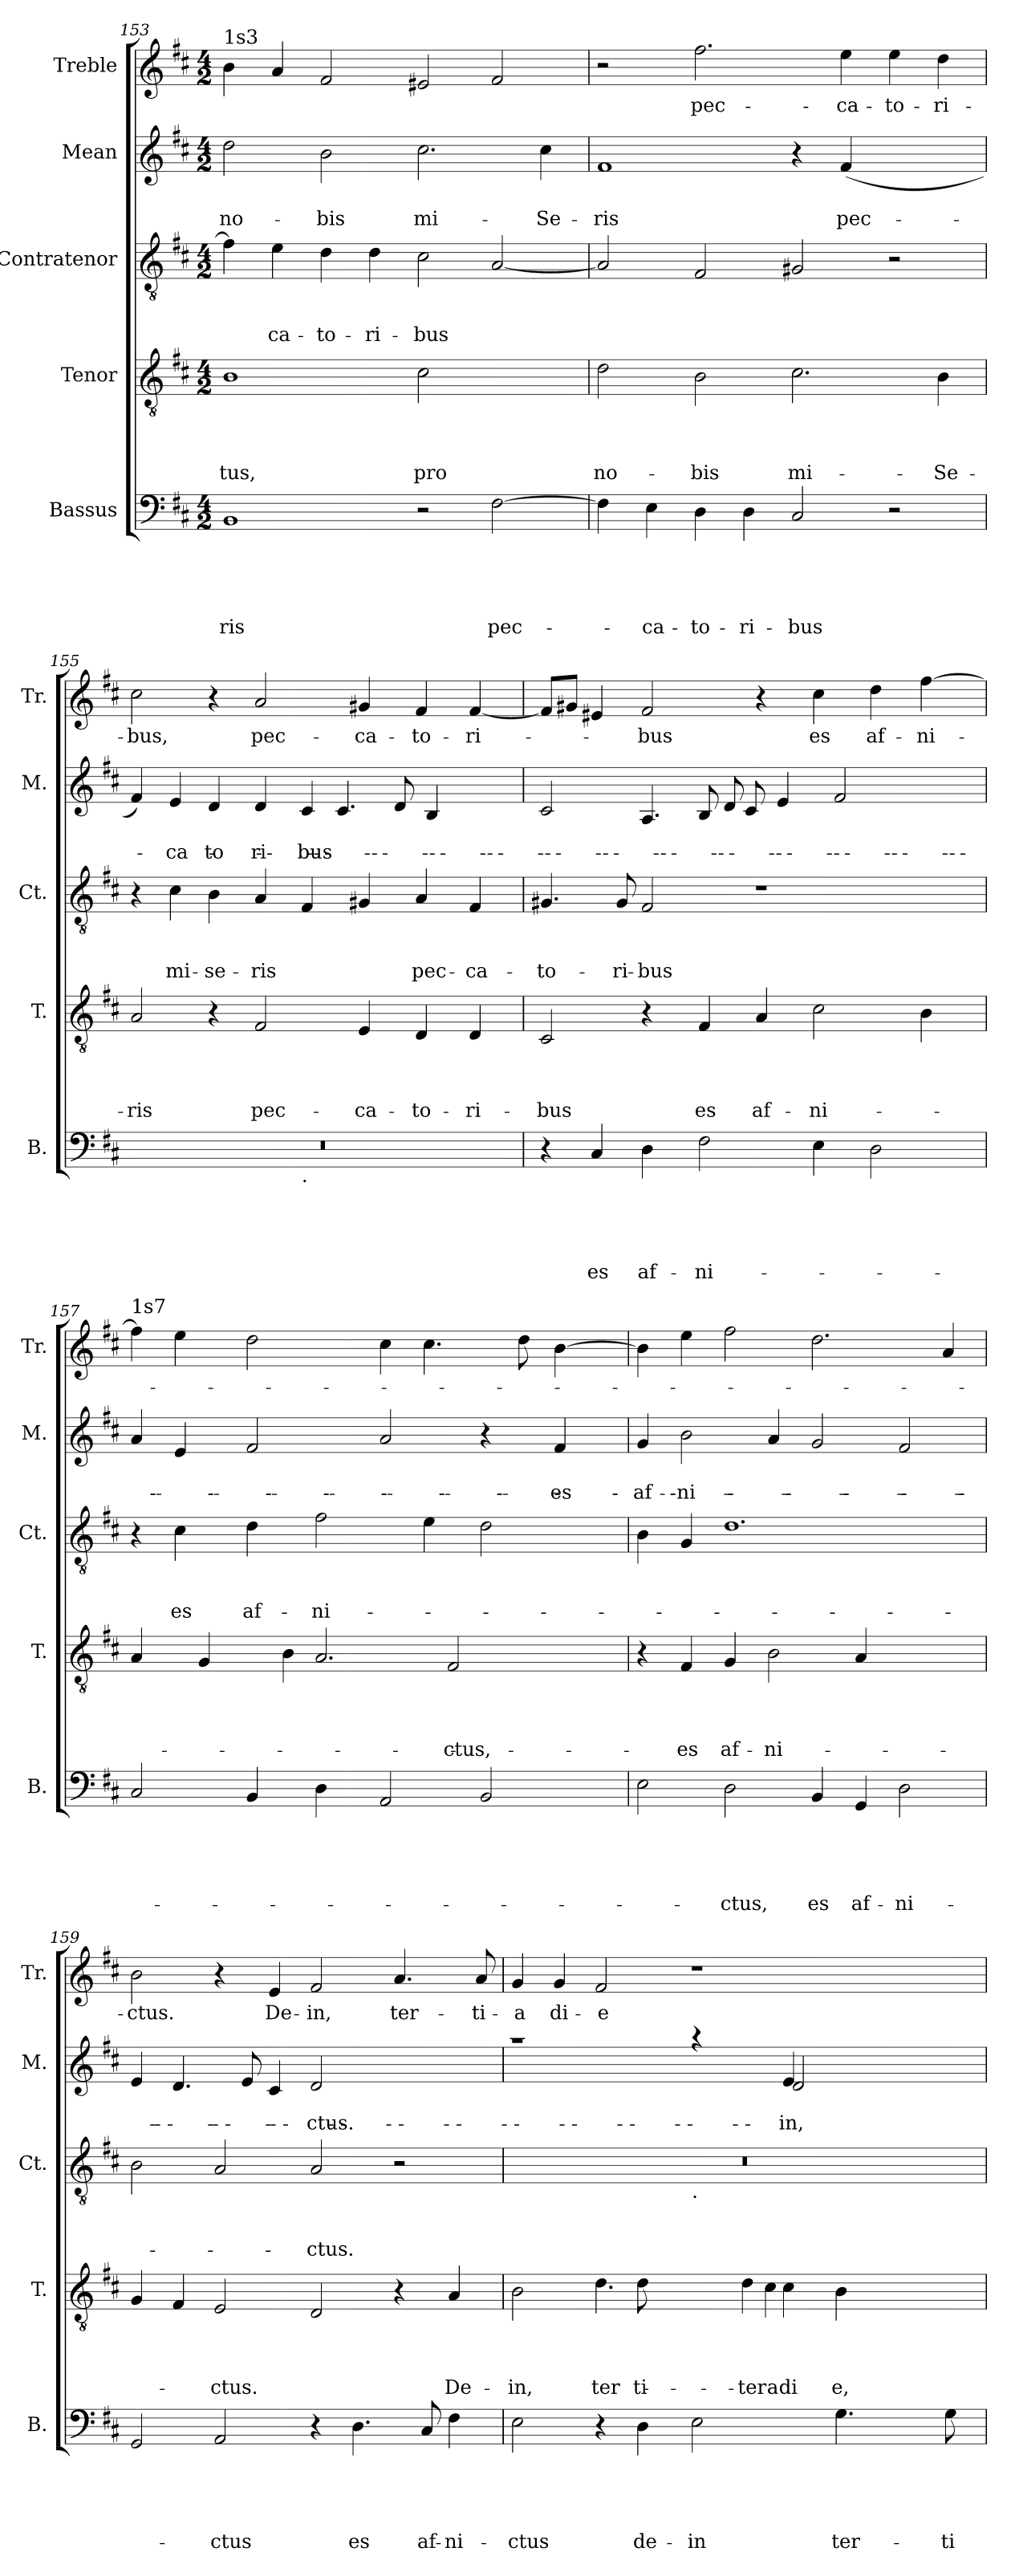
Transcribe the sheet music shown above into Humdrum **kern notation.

**kern	**text	**text	**text	**text	**text	**kern	**text	**text	**text	**text	**kern	**text	**text	**text	**kern	**text	**text	**kern	**text
*part5	*part5	*part5	*part5	*part5	*part5	*part4	*part4	*part4	*part4	*part4	*part3	*part3	*part3	*part3	*part2	*part2	*part2	*part1	*part1
*staff5	*staff5	*staff5	*staff5	*staff5	*staff5	*staff4	*staff4	*staff4	*staff4	*staff4	*staff3	*staff3	*staff3	*staff3	*staff2	*staff2	*staff2	*staff1	*staff1
*I"Bassus	*	*	*	*	*	*I"Tenor	*	*	*	*	*I"Contratenor	*	*	*	*I"Mean	*	*	*I"Treble	*
*I'B.	*	*	*	*	*	*I'T.	*	*	*	*	*I'Ct.	*	*	*	*I'M.	*	*	*I'Tr.	*
!!LO:LB:g=z
*clefF4	*	*	*	*	*	*clefGv2	*	*	*	*	*clefGv2	*	*	*	*clefG2	*	*	*clefG2	*
*k[f#c#]	*	*	*	*	*	*k[f#c#]	*	*	*	*	*k[f#c#]	*	*	*	*k[f#c#]	*	*	*k[f#c#]	*
*D:	*	*	*	*	*	*D:	*	*	*	*	*D:	*	*	*	*D:	*	*	*D:	*
*M4/2	*	*	*	*	*	*M4/2	*	*	*	*	*M4/2	*	*	*	*M4/2	*	*	*M4/2	*
=153	=153	=153	=153	=153	=153	=153	=153	=153	=153	=153	=153	=153	=153	=153	=153	=153	=153	=153	=153
!	!	!	!	!	!	!	!	!	!	!	!	!	!	!	!	!	!	!LO:TX:a:t=1s3	!
!	!	!	!	!	!LO:LY:b	!	!	!	!	!LO:LY:b	!	!	!	!	!	!	!LO:LY:b	!	!
1BB	.	.	.	.	-ris	1B	.	.	.	-tus,	4f#\]	.	.	.	2dd\	.	no-	4b\	.
!	!	!	!	!	!	!	!	!	!	!	!	!	!	!LO:LY:b	!	!	!	!	!
.	.	.	.	.	.	.	.	.	.	.	4e\	.	.	-ca-	.	.	.	4a/	.
!	!	!	!	!	!	!	!	!	!	!	!	!	!	!LO:LY:b	!	!	!LO:LY:b	!	!
.	.	.	.	.	.	.	.	.	.	.	4d\	.	.	-to-	2b\	.	-bis	2f#/	.
!	!	!	!	!	!	!	!	!	!	!	!	!	!	!LO:LY:b	!	!	!	!	!
.	.	.	.	.	.	.	.	.	.	.	4d\	.	.	-ri-	.	.	.	.	.
!	!	!	!	!	!	!	!	!	!	!LO:LY:b	!	!	!	!LO:LY:b	!	!	!LO:LY:b	!	!
2r	.	.	.	.	.	2c#\	.	.	.	pro	2c#\	.	.	-bus	2.cc#\	.	mi-	2e#X/	.
!	!	!	!	!	!LO:LY:b	!	!	!	!	!	!	!	!	!	!	!	!	!	!
[>2F#\	.	.	.	.	pec-	2ryy	.	.	.	.	[<2A/	.	.	.	.	.	.	2f#/	.
!	!	!	!	!	!	!	!	!	!	!	!	!	!	!	!	!	!LO:LY:b	!	!
.	.	.	.	.	.	.	.	.	.	.	.	.	.	.	4cc#\	.	-Se-	.	.
=154	=154	=154	=154	=154	=154	=154	=154	=154	=154	=154	=154	=154	=154	=154	=154	=154	=154	=154	=154
!	!	!	!	!	!	!	!	!	!	!LO:LY:b	!	!	!	!	!	!	!LO:LY:b	!	!
4F#\]	.	.	.	.	.	2d\	.	.	.	no-	2A/]	.	.	.	1f#	.	-ris	2r	.
!	!	!	!	!	!LO:LY:b	!	!	!	!	!	!	!	!	!	!	!	!	!	!
4E\	.	.	.	.	-ca-	.	.	.	.	.	.	.	.	.	.	.	.	.	.
!	!	!	!	!	!LO:LY:b	!	!	!	!	!LO:LY:b	!	!	!	!	!	!	!	!	!LO:LY:b
4D\	.	.	.	.	-to-	2B\	.	.	.	-bis	2F#/	.	.	.	.	.	.	2.ff#\	pec-
!	!	!	!	!	!LO:LY:b	!	!	!	!	!	!	!	!	!	!	!	!	!	!
4D\	.	.	.	.	-ri-	.	.	.	.	.	.	.	.	.	.	.	.	.	.
!	!	!	!	!	!LO:LY:b	!	!	!	!	!LO:LY:b	!	!	!	!	!	!	!	!	!
2C#/	.	.	.	.	-bus	2.c#\	.	.	.	mi-	2G#X/	.	.	.	4r	.	.	.	.
!	!	!	!	!	!	!	!	!	!	!	!	!	!	!	!	!	!LO:LY:b	!	!LO:LY:b
.	.	.	.	.	.	.	.	.	.	.	.	.	.	.	(<4f#/	.	pec-	4ee\	-ca-
!	!	!	!	!	!	!	!	!	!	!	!	!	!	!	!	!	!	!	!LO:LY:b
2r	.	.	.	.	.	.	.	.	.	.	2r	.	.	.	2ryy	.	.	4ee\	-to-
!	!	!	!	!	!	!	!	!	!	!LO:LY:b	!	!	!	!	!	!	!	!	!LO:LY:b
.	.	.	.	.	.	4B\	.	.	.	-Se-	.	.	.	.	.	.	.	4dd\	-ri-
=155	=155	=155	=155	=155	=155	=155	=155	=155	=155	=155	=155	=155	=155	=155	=155	=155	=155	=155	=155
!	!	!	!	!	!	!	!	!	!	!LO:LY:b	!	!	!	!	!	!	!	!	!LO:LY:b
*^	*	*	*	*	*	*	*	*	*	*	*	*	*	*	*^	*	*	*	*
*	*	*	*	*	*	*	*	*	*	*	*	*	*	*	*	*	*^	*	*	*	*
*	*	*	*	*	*	*	*	*	*	*	*	*	*	*	*	*	*	*^	*	*	*	*
0r	1ryy	.	.	.	.	.	2A/	.	.	.	-ris	4r	.	.	.	4f#/)	2ryy	2.ryy	1ryy	.	.	2cc#\	-bus,
!	!	!	!	!	!	!	!	!	!	!	!	!	!	!	!LO:LY:b	!	!	!	!	!	!LO:LY:b	!	!
.	.	.	.	.	.	.	.	.	.	.	.	4c#\	.	.	mi-	4e/	.	.	.	.	-ca-	.	.
!	!	!	!	!	!	!	!	!	!	!	!	!	!	!	!LO:LY:b	!	!	!	!	!	!LO:LY:b	!	!
.	.	.	.	.	.	.	4r	.	.	.	.	4B\	.	.	-se-	8..ryy	4d/	.	.	.	-to-	4r	.
.	.	.	.	.	.	.	.	.	.	.	.	.	.	.	.	1ryy	.	.	.	.	.	.	.
!	!	!	!	!	!	!	!	!	!	!	!LO:LY:b	!	!	!	!LO:LY:b	!	!	!	!	!	!LO:LY:b	!	!LO:LY:b
.	.	.	.	.	.	.	2F#/	.	.	.	pec-	4A/	.	.	-ris	.	8..ryy	4d/	.	.	-ri-	2a/	pec-
.	.	.	.	.	.	.	.	.	.	.	.	.	.	.	.	.	1ryy	.	.	.	.	.	.
!	!LO:TX:b:t=.	!	!	!	!	!	!	!	!	!	!	!	!	!	!	!	!	!	!	!	!	!	!
!	!	!	!	!	!	!	!	!	!	!	!	!	!	!	!	!	!	!	!	!	!LO:LY:b	!	!
.	1ryy	.	.	.	.	.	.	.	.	.	.	4F#/	.	.	.	.	.	8ryy	4c#/	.	-bus	.	.
.	.	.	.	.	.	.	.	.	.	.	.	.	.	.	.	.	.	32ryy	.	.	.	.	.
.	.	.	.	.	.	.	.	.	.	.	.	.	.	.	.	.	.	4.c#/	.	.	.	.	.
!	!	!	!	!	!	!	!	!	!	!	!LO:LY:b	!	!	!	!	!	!	!	!	!	!	!	!LO:LY:b
.	.	.	.	.	.	.	4E/	.	.	.	-ca-	4G#X/	.	.	.	.	.	.	8ryy	.	.	4g#X/	-ca-
.	.	.	.	.	.	.	.	.	.	.	.	.	.	.	.	.	.	.	32ryy	.	.	.	.
.	.	.	.	.	.	.	.	.	.	.	.	.	.	.	.	.	.	.	8d/	.	.	.	.
!	!	!	!	!	!	!	!	!	!	!	!LO:LY:b	!	!	!	!LO:LY:b	!	!	!	!	!	!	!	!LO:LY:b
.	.	.	.	.	.	.	4D/	.	.	.	-to-	4A/	.	.	pec-	.	.	.	.	.	.	4f#/	-to-
.	.	.	.	.	.	.	.	.	.	.	.	.	.	.	.	.	.	8..ryy	4B/	.	.	.	.
.	.	.	.	.	.	.	.	.	.	.	.	.	.	.	.	4ryy	.	.	.	.	.	.	.
!	!	!	!	!	!	!	!	!	!	!	!LO:LY:b	!	!	!	!LO:LY:b	!	!	!	!	!	!	!	!LO:LY:b
.	.	.	.	.	.	.	4D/	.	.	.	-ri-	4F#/	.	.	-ca-	.	.	4ryy	.	.	.	[<4f#/	-ri-
.	.	.	.	.	.	.	.	.	.	.	.	.	.	.	.	.	.	.	8..ryy	.	.	.	.
.	.	.	.	.	.	.	.	.	.	.	.	.	.	.	.	32ryy	32ryy	.	.	.	.	.	.
=156	=156	=156	=156	=156	=156	=156	=156	=156	=156	=156	=156	=156	=156	=156	=156	=156	=156	=156	=156	=156	=156	=156	=156
!	!	!	!	!	!	!	!	!	!	!	!LO:LY:b	!	!	!	!LO:LY:b	!	!	!	!	!	!	!	!
*v	*v	*	*	*	*	*	*	*	*	*	*	*	*	*	*	*	*	*	*	*	*	*	*
4r	.	.	.	.	.	2C#/	.	.	.	-bus	4.G#X/	.	.	-to-	2c#/	2ryy	2.ryy	1ryy	.	.	8f#/L]	.
.	.	.	.	.	.	.	.	.	.	.	.	.	.	.	.	.	.	.	.	.	8g#/J	.
!	!	!	!	!	!LO:LY:b	!	!	!	!	!	!	!	!	!	!	!	!	!	!	!	!	!
4C#/	.	.	.	.	es	.	.	.	.	.	.	.	.	.	.	.	.	.	.	.	4e#/	.
!	!	!	!	!	!	!	!	!	!	!	!	!	!	!LO:LY:b	!	!	!	!	!	!	!	!
.	.	.	.	.	.	.	.	.	.	.	8G#/	.	.	-ri-	.	.	.	.	.	.	.	.
!	!	!	!	!	!LO:LY:b	!	!	!	!	!	!	!	!	!LO:LY:b	!	!	!	!	!	!	!	!LO:LY:b
4D\	.	.	.	.	af-	4r	.	.	.	.	2F#/	.	.	-bus	8ryy	4.A/	.	.	.	.	2f#/	-bus
.	.	.	.	.	.	.	.	.	.	.	.	.	.	.	32ryy	.	.	.	.	.	.	.
.	.	.	.	.	.	.	.	.	.	.	.	.	.	.	1ryy	.	.	.	.	.	.	.
!	!	!	!	!	!LO:LY:b	!	!	!	!	!LO:LY:b	!	!	!	!	!	!	!	!	!	!	!	!
2F#\	.	.	.	.	-ni-	4F#/	.	.	.	es	.	.	.	.	.	.	8B/	.	.	.	.	.
.	.	.	.	.	.	.	.	.	.	.	.	.	.	.	.	8d/	16.ryy	.	.	.	.	.
.	.	.	.	.	.	.	.	.	.	.	.	.	.	.	.	.	8c#/	.	.	.	.	.
!	!	!	!	!	!	!	!	!	!	!LO:LY:b	!	!	!	!	!	!	!	!	!	!	!	!
.	.	.	.	.	.	4A/	.	.	.	af-	1r	.	.	.	.	16.ryy	.	4ryy	.	.	4r	.
.	.	.	.	.	.	.	.	.	.	.	.	.	.	.	.	4e/	8ryy	.	.	.	.	.
.	.	.	.	.	.	.	.	.	.	.	.	.	.	.	.	.	32ryy	.	.	.	.	.
!	!	!	!	!	!	!	!	!	!	!LO:LY:b	!	!	!	!	!	!	!	!	!	!	!	!LO:LY:b
4E\	.	.	.	.	.	2c#\	.	.	.	-ni-	.	.	.	.	.	.	2.ryy	16.ryy	.	.	4cc#\	es
.	.	.	.	.	.	.	.	.	.	.	.	.	.	.	.	8ryy	.	2f#/	.	.	.	.
.	.	.	.	.	.	.	.	.	.	.	.	.	.	.	.	32ryy	.	.	.	.	.	.
!	!	!	!	!	!	!	!	!	!	!	!	!	!	!	!	!	!	!	!	!	!	!LO:LY:b
2D\	.	.	.	.	.	.	.	.	.	.	.	.	.	.	.	2ryy	.	.	.	.	4dd\	af-
.	.	.	.	.	.	.	.	.	.	.	.	.	.	.	4ryy	.	.	.	.	.	.	.
!	!	!	!	!	!	!	!	!	!	!	!	!	!	!	!	!	!	!	!	!	!	!LO:LY:b
.	.	.	.	.	.	4B\	.	.	.	.	.	.	.	.	.	.	.	.	.	.	[<4ff#\	-ni-
.	.	.	.	.	.	.	.	.	.	.	.	.	.	.	.	.	.	8ryy	.	.	.	.
.	.	.	.	.	.	.	.	.	.	.	.	.	.	.	16.ryy	.	.	.	.	.	.	.
.	.	.	.	.	.	.	.	.	.	.	.	.	.	.	.	.	.	32ryy	.	.	.	.
!!LO:LB:g=z
=157	=157	=157	=157	=157	=157	=157	=157	=157	=157	=157	=157	=157	=157	=157	=157	=157	=157	=157	=157	=157	=157	=157
*	*	*	*	*	*	*^	*	*	*	*	*	*	*	*	*	*	*	*	*	*	*	*
*	*	*	*	*	*	*	*^	*	*	*	*	*	*	*	*	*	*	*	*	*	*	*	*
*	*	*	*	*	*	*	*	*^	*	*	*	*	*	*	*	*	*	*	*	*	*	*	*	*
!	!	!	!	!	!	!	!	!	!	!	!	!	!	!	!	!	!	!	!	!	!	!	!	!LO:TX:a:t=1s7	!
*	*	*	*	*	*	*	*	*	*	*	*	*	*	*	*	*	*	*v	*v	*v	*v	*	*	*	*
2C#/	.	.	.	.	.	4A/	4ryy	2.ryy	1ryy	.	.	.	.	4r	.	.	.	4a/	.	.	4ff#\]	.
!	!	!	!	!	!	!	!	!	!	!	!	!	!	!	!	!	!LO:LY:b	!	!	!	!	!
.	.	.	.	.	.	8ryy	16.ryy	.	.	.	.	.	.	4c#\	.	.	es	4e/	.	.	4ee\	.
.	.	.	.	.	.	.	4G/	.	.	.	.	.	.	.	.	.	.	.	.	.	.	.
.	.	.	.	.	.	32ryy	.	.	.	.	.	.	.	.	.	.	.	.	.	.	.	.
.	.	.	.	.	.	8ryy	.	.	.	.	.	.	.	.	.	.	.	.	.	.	.	.
!	!	!	!	!	!	!	!	!	!	!	!	!	!	!	!	!	!LO:LY:b	!	!	!	!	!
4BB/	.	.	.	.	.	.	.	.	.	.	.	.	.	4d\	.	.	af-	2f#/	.	.	2dd\	.
.	.	.	.	.	.	32ryy	.	.	.	.	.	.	.	.	.	.	.	.	.	.	.	.
.	.	.	.	.	.	1ryy	.	.	.	.	.	.	.	.	.	.	.	.	.	.	.	.
.	.	.	.	.	.	.	4B\	.	.	.	.	.	.	.	.	.	.	.	.	.	.	.
!	!	!	!	!	!	!	!	!	!	!	!	!	!	!	!	!	!LO:LY:b	!	!	!	!	!
4D\	.	.	.	.	.	.	.	2.A/	.	.	.	.	.	2f#\	.	.	-ni-	.	.	.	.	.
.	.	.	.	.	.	.	8ryy	.	.	.	.	.	.	.	.	.	.	.	.	.	.	.
.	.	.	.	.	.	.	32ryy	.	.	.	.	.	.	.	.	.	.	.	.	.	.	.
2AA/	.	.	.	.	.	.	1ryy	.	4ryy	.	.	.	.	.	.	.	.	2a/	.	.	4cc#\	.
.	.	.	.	.	.	.	.	.	16.ryy	.	.	.	.	4e\	.	.	.	.	.	.	4.cc#\	.
!	!	!	!	!	!	!	!	!	!	!	!	!	!LO:LY:b	!	!	!	!	!	!	!	!	!
.	.	.	.	.	.	.	.	.	2F#/	.	.	.	-ctus,	.	.	.	.	.	.	.	.	.
2BB/	.	.	.	.	.	.	.	8ryy	.	.	.	.	.	2d\	.	.	.	4r	.	.	.	.
.	.	.	.	.	.	4..ryy	.	.	.	.	.	.	.	.	.	.	.	.	.	.	.	.
.	.	.	.	.	.	.	.	32ryy	.	.	.	.	.	.	.	.	.	.	.	.	8dd\	.
.	.	.	.	.	.	.	.	4ryy	.	.	.	.	.	.	.	.	.	.	.	.	.	.
!	!	!	!	!	!	!	!	!	!	!	!	!	!	!	!	!	!	!	!	!LO:LY:b	!	!
.	.	.	.	.	.	.	.	.	.	.	.	.	.	.	.	.	.	4f#/	.	es	[>4b\	.
.	.	.	.	.	.	.	.	.	8ryy	.	.	.	.	.	.	.	.	.	.	.	.	.
.	.	.	.	.	.	.	.	16.ryy	.	.	.	.	.	.	.	.	.	.	.	.	.	.
.	.	.	.	.	.	.	.	.	32ryy	.	.	.	.	.	.	.	.	.	.	.	.	.
=158	=158	=158	=158	=158	=158	=158	=158	=158	=158	=158	=158	=158	=158	=158	=158	=158	=158	=158	=158	=158	=158	=158
!	!	!	!	!	!	!	!	!	!	!	!	!	!	!	!	!	!	!	!	!LO:LY:b	!	!
*	*	*	*	*	*	*v	*v	*v	*v	*	*	*	*	*	*	*	*	*	*	*	*	*
2E\	.	.	.	.	.	4r	.	.	.	.	4B\	.	.	.	4g/	.	af-	4b\]	.
!	!	!	!	!	!	!	!	!	!	!LO:LY:b	!	!	!	!	!	!	!LO:LY:b	!	!
.	.	.	.	.	.	4F#/	.	.	.	es	4G/	.	.	.	2b\	.	-ni-	4ee\	.
!	!	!	!	!	!LO:LY:b	!	!	!	!	!LO:LY:b	!	!	!	!	!	!	!	!	!
2D\	.	.	.	.	-ctus,	4G/	.	.	.	af-	1.d	.	.	.	.	.	.	2ff#\	.
!	!	!	!	!	!	!	!	!	!	!LO:LY:b	!	!	!	!	!	!	!	!	!
.	.	.	.	.	.	2B\	.	.	.	-ni-	.	.	.	.	4a/	.	.	.	.
!	!	!	!	!	!LO:LY:b	!	!	!	!	!	!	!	!	!	!	!	!	!	!
4BB/	.	.	.	.	es	.	.	.	.	.	.	.	.	.	2g/	.	.	2.dd\	.
!	!	!	!	!	!LO:LY:b	!	!	!	!	!	!	!	!	!	!	!	!	!	!
4GG/	.	.	.	.	af-	4A/	.	.	.	.	.	.	.	.	.	.	.	.	.
!	!	!	!	!	!LO:LY:b	!	!	!	!	!	!	!	!	!	!	!	!	!	!
2D\	.	.	.	.	-ni-	2ryy	.	.	.	.	.	.	.	.	2f#/	.	.	.	.
.	.	.	.	.	.	.	.	.	.	.	.	.	.	.	.	.	.	4a/	.
=159	=159	=159	=159	=159	=159	=159	=159	=159	=159	=159	=159	=159	=159	=159	=159	=159	=159	=159	=159
!	!	!	!	!	!	!	!	!	!	!	!	!	!	!	!	!	!	!	!LO:LY:b
2GG/	.	.	.	.	.	4G/	.	.	.	.	2B\	.	.	.	4e/	.	.	2b\	-ctus.
.	.	.	.	.	.	4F#/	.	.	.	.	.	.	.	.	4.d/	.	.	.	.
!	!	!	!	!	!LO:LY:b	!	!	!	!	!LO:LY:b	!	!	!	!	!	!	!	!	!
2AA/	.	.	.	.	-ctus	2E/	.	.	.	-ctus.	2A/	.	.	.	.	.	.	4r	.
.	.	.	.	.	.	.	.	.	.	.	.	.	.	.	8e/	.	.	.	.
!	!	!	!	!	!	!	!	!	!	!	!	!	!	!	!	!	!	!	!LO:LY:b
.	.	.	.	.	.	.	.	.	.	.	.	.	.	.	4c#/	.	.	4e/	De-
!	!	!	!	!	!	!	!	!	!	!	!	!	!	!LO:LY:b	!	!	!LO:LY:b	!	!LO:LY:b
4r	.	.	.	.	.	2D/	.	.	.	.	2A/	.	.	-ctus.	2d/	.	-ctus.	2f#/	-in,
!	!	!	!	!	!LO:LY:b	!	!	!	!	!	!	!	!	!	!	!	!	!	!
4.D\	.	.	.	.	es	.	.	.	.	.	.	.	.	.	.	.	.	.	.
!	!	!	!	!	!	!	!	!	!	!	!	!	!	!	!	!	!	!	!LO:LY:b
.	.	.	.	.	.	4r	.	.	.	.	2r	.	.	.	2ryy	.	.	4.a/	ter-
!	!	!	!	!	!LO:LY:b	!	!	!	!	!	!	!	!	!	!	!	!	!	!
8C#/	.	.	.	.	af-	.	.	.	.	.	.	.	.	.	.	.	.	.	.
!	!	!	!	!	!LO:LY:b:rj	!	!	!	!	!LO:LY:b	!	!	!	!	!	!	!	!	!
4F#\	.	.	.	.	-ni-	4A/	.	.	.	De-	.	.	.	.	.	.	.	.	.
!	!	!	!	!	!	!	!	!	!	!	!	!	!	!	!	!	!	!	!LO:LY:b
.	.	.	.	.	.	.	.	.	.	.	.	.	.	.	.	.	.	8a/	-ti-
=160	=160	=160	=160	=160	=160	=160	=160	=160	=160	=160	=160	=160	=160	=160	=160	=160	=160	=160	=160
!	!	!	!	!	!LO:LY:b	!	!	!	!	!LO:LY:b	!	!	!	!	!	!	!	!	!LO:LY:b
*	*	*	*	*	*	*^	*	*	*	*	*^	*	*	*	*^	*	*	*	*
*	*	*	*	*	*	*	*^	*	*	*	*	*	*	*	*	*	*	*^	*	*	*	*
*	*	*	*	*	*	*	*	*^	*	*	*	*	*	*	*	*	*	*	*	*	*	*	*	*
2E\	.	.	.	.	-ctus	2B\	2.ryy	1ryy	1.ryy	.	.	.	-in,	0r	1ryy	.	.	.	1raa	1ryy	1ryy	.	.	4g/	-a
!	!	!	!	!	!	!	!	!	!	!	!	!	!	!	!	!	!	!	!	!	!	!	!	!	!LO:LY:b
.	.	.	.	.	.	.	.	.	.	.	.	.	.	.	.	.	.	.	.	.	.	.	.	4g/	di-
!	!	!	!	!	!	!	!	!	!	!	!	!	!LO:LY:b	!	!	!	!	!	!	!	!	!	!	!	!LO:LY:b
4r	.	.	.	.	.	4.d\	.	.	.	.	.	.	ter-	.	.	.	.	.	.	.	.	.	.	2f#/	-e
!	!	!	!	!	!LO:LY:b	!	!	!	!	!	!	!	!LO:LY:b	!	!	!	!	!	!	!	!	!	!	!	!
4D\	.	.	.	.	de-	.	8d\	.	.	.	.	.	-ti-	.	.	.	.	.	.	.	.	.	.	.	.
.	.	.	.	.	.	4ryy	4ryy	.	.	.	.	.	.	.	.	.	.	.	.	.	.	.	.	.	.
!	!	!	!	!	!	!	!	!	!	!	!	!	!	!	!LO:TX:b:t=.	!	!	!	!	!	!	!	!	!	!
!	!	!	!	!	!LO:LY:b	!	!	!	!	!	!	!	!	!	!	!	!	!	!	!	!	!	!	!	!
2E\	.	.	.	.	-in	.	.	4ryy	.	.	.	.	.	.	1ryy	.	.	.	4raa	4ryy	4ryy	.	.	1r	.
.	.	.	.	.	.	16.ryy	8ryy	.	.	.	.	.	.	.	.	.	.	.	.	.	.	.	.	.	.
!	!	!	!	!	!	!	!	!	!	!	!	!	!LO:LY:b	!	!	!	!	!	!	!	!	!	!	!	!
.	.	.	.	.	.	4d\	.	.	.	.	.	.	-ter-	.	.	.	.	.	.	.	.	.	.	.	.
.	.	.	.	.	.	.	32ryy	16.ryy	.	.	.	.	.	.	.	.	.	.	8ryy	16.ryy	16.ryy	.	.	.	.
!	!	!	!	!	!	!	!	!	!	!	!	!	!LO:LY:b:rj	!	!	!	!	!	!	!	!	!	!	!	!
.	.	.	.	.	.	.	4c#\	.	.	.	.	.	-a	.	.	.	.	.	.	.	.	.	.	.	.
!	!	!	!	!	!	!	!	!	!	!	!	!	!LO:LY:b	!	!	!	!	!	!	!	!	!	!LO:LY:b	!	!
!	!	!	!	!	!	!	!	!	!	!	!	!	!	!	!	!	!	!	!	!	!	!	!LO:LY:b	!	!
.	.	.	.	.	.	.	.	4c#\	.	.	.	.	di-	.	.	.	.	.	.	4e/	2d/	.	-in,	.	.
.	.	.	.	.	.	.	.	.	.	.	.	.	.	.	.	.	.	.	32ryy	.	.	.	.	.	.
.	.	.	.	.	.	.	.	.	.	.	.	.	.	.	.	.	.	.	2ryy	.	.	.	.	.	.
.	.	.	.	.	.	4ryy	.	.	.	.	.	.	.	.	.	.	.	.	.	.	.	.	.	.	.
!	!	!	!	!	!LO:LY:b	!	!	!	!	!	!	!	!LO:LY:b	!	!	!	!	!	!	!	!	!	!	!	!
4.G\	.	.	.	.	ter-	.	.	.	4B\	.	.	.	-e,	.	.	.	.	.	.	.	.	.	.	.	.
.	.	.	.	.	.	.	4ryy	.	.	.	.	.	.	.	.	.	.	.	.	.	.	.	.	.	.
.	.	.	.	.	.	.	.	4ryy	.	.	.	.	.	.	.	.	.	.	.	8ryy	.	.	.	.	.
.	.	.	.	.	.	4ryy	.	.	.	.	.	.	.	.	.	.	.	.	.	32ryy	.	.	.	.	.
.	.	.	.	.	.	.	.	.	4ryy	.	.	.	.	.	.	.	.	.	.	4ryy	.	.	.	.	.
.	.	.	.	.	.	.	8..ryy	.	.	.	.	.	.	.	.	.	.	.	.	.	.	.	.	.	.
.	.	.	.	.	.	.	.	8ryy	.	.	.	.	.	.	.	.	.	.	.	.	8ryy	.	.	.	.
!	!	!	!	!	!LO:LY:b	!	!	!	!	!	!	!	!	!	!	!	!	!	!	!	!	!	!	!	!
8G\	.	.	.	.	-ti-	.	.	.	.	.	.	.	.	.	.	.	.	.	.	.	.	.	.	.	.
.	.	.	.	.	.	.	.	.	.	.	.	.	.	.	.	.	.	.	16.ryy	.	.	.	.	.	.
.	.	.	.	.	.	32ryy	.	32ryy	.	.	.	.	.	.	.	.	.	.	.	.	32ryy	.	.	.	.
*	*	*	*	*	*	*v	*v	*v	*v	*	*	*	*	*	*	*	*	*	*v	*v	*v	*	*	*	*
*	*	*	*	*	*	*	*	*	*	*	*v	*v	*	*	*	*	*	*	*	*
=	=	=	=	=	=	=	=	=	=	=	=	=	=	=	=	=	=	=	=
*-	*-	*-	*-	*-	*-	*-	*-	*-	*-	*-	*-	*-	*-	*-	*-	*-	*-	*-	*-
